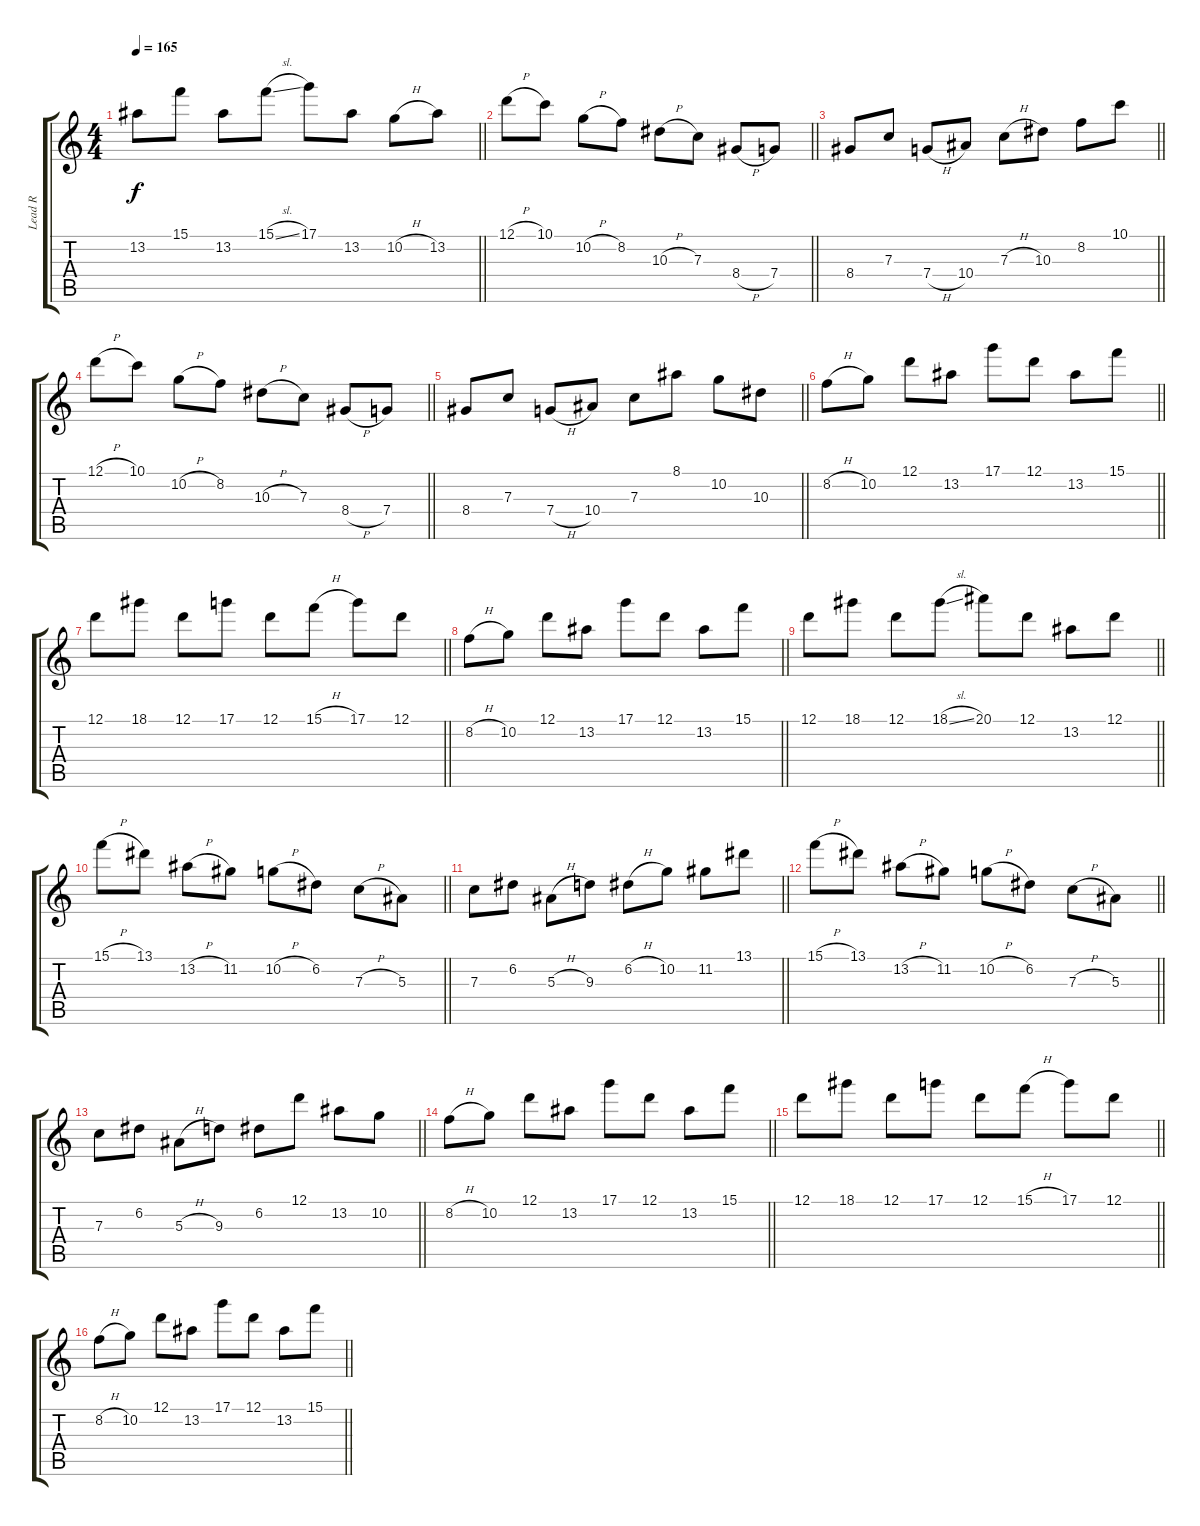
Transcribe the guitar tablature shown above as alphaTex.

\track ("Lead R" "Lead R") {instrument overdrivenguitar}
\staff {score tabs}
\tuning (D4 A3 F3 C3 G2 C2) {hide}
\ts (4 4)
\tempo 165
\clef g2
\barLineRight lightlight
\ks c
13.2.8{dy f} 15.1.8 13.2.8 15.1{sl}.8 17.1.8 13.2.8 10.2{h}.8 13.2.8 |
\barLineRight lightlight
12.1{h}.8 10.1.8 10.2{h}.8 8.2.8 10.3{h}.8 7.3.8 8.4{h}.8 7.4.8 |
\barLineRight lightlight
8.4.8 7.3.8 7.4{h}.8 10.4.8 7.3{h}.8 10.3.8 8.2.8 10.1.8 |
\barLineRight lightlight
12.1{h}.8 10.1.8 10.2{h}.8 8.2.8 10.3{h}.8 7.3.8 8.4{h}.8 7.4.8 |
\barLineRight lightlight
8.4.8 7.3.8 7.4{h}.8 10.4.8 7.3.8 8.1.8 10.2.8 10.3.8 |
\barLineRight lightlight
8.2{h}.8 10.2.8 12.1.8 13.2.8 17.1.8 12.1.8 13.2.8 15.1.8 |
\barLineRight lightlight
12.1.8 18.1.8 12.1.8 17.1.8 12.1.8 15.1{h}.8 17.1.8 12.1.8 |
\barLineRight lightlight
8.2{h}.8 10.2.8 12.1.8 13.2.8 17.1.8 12.1.8 13.2.8 15.1.8 |
\barLineRight lightlight
12.1.8 18.1.8 12.1.8 18.1{sl}.8 20.1.8 12.1.8 13.2.8 12.1.8 |
\barLineRight lightlight
15.1{h}.8 13.1.8 13.2{h}.8 11.2.8 10.2{h}.8 6.2.8 7.3{h}.8 5.3.8 |
\barLineRight lightlight
7.3.8 6.2.8 5.3{h}.8 9.3.8 6.2{h}.8 10.2.8 11.2.8 13.1.8 |
\barLineRight lightlight
15.1{h}.8 13.1.8 13.2{h}.8 11.2.8 10.2{h}.8 6.2.8 7.3{h}.8 5.3.8 |
\barLineRight lightlight
7.3.8 6.2.8 5.3{h}.8 9.3.8 6.2.8 12.1.8 13.2.8 10.2.8 |
\barLineRight lightlight
8.2{h}.8 10.2.8 12.1.8 13.2.8 17.1.8 12.1.8 13.2.8 15.1.8 |
\barLineRight lightlight
12.1.8 18.1.8 12.1.8 17.1.8 12.1.8 15.1{h}.8 17.1.8 12.1.8 |
\barLineRight lightlight
8.2{h}.8 10.2.8 12.1.8 13.2.8 17.1.8 12.1.8 13.2.8 15.1.8
